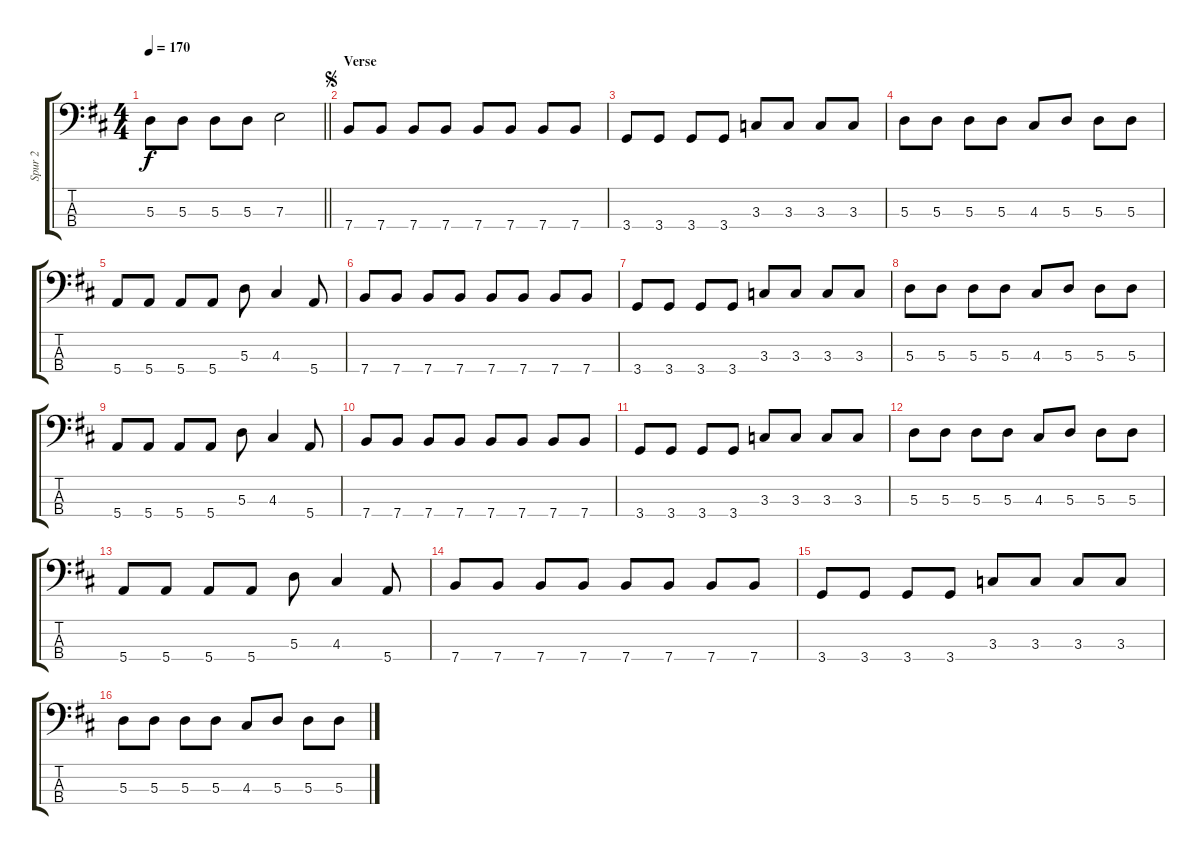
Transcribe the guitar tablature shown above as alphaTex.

\track ("Spur 2" "Spur 2") {instrument electricbasspick}
\staff {score tabs}
\tuning (G2 D2 A1 E1) {hide}
\ts (4 4)
\tempo 170
\clef f4
\barLineRight lightlight
\ks d
5.3.8{dy f} 5.3.8 5.3.8 5.3.8 7.3.2 |
\section ("" "Verse")
\jump segno
7.4.8 7.4.8 7.4.8 7.4.8 7.4.8 7.4.8 7.4.8 7.4.8 |
3.4.8 3.4.8 3.4.8 3.4.8 3.3.8 3.3.8 3.3.8 3.3.8 |
5.3.8 5.3.8 5.3.8 5.3.8 4.3.8 5.3.8 5.3.8 5.3.8 |
5.4.8 5.4.8 5.4.8 5.4.8 5.3.8 4.3.4 5.4.8 |
7.4.8 7.4.8 7.4.8 7.4.8 7.4.8 7.4.8 7.4.8 7.4.8 |
3.4.8 3.4.8 3.4.8 3.4.8 3.3.8 3.3.8 3.3.8 3.3.8 |
5.3.8 5.3.8 5.3.8 5.3.8 4.3.8 5.3.8 5.3.8 5.3.8 |
5.4.8 5.4.8 5.4.8 5.4.8 5.3.8 4.3.4 5.4.8 |
7.4.8 7.4.8 7.4.8 7.4.8 7.4.8 7.4.8 7.4.8 7.4.8 |
3.4.8 3.4.8 3.4.8 3.4.8 3.3.8 3.3.8 3.3.8 3.3.8 |
5.3.8 5.3.8 5.3.8 5.3.8 4.3.8 5.3.8 5.3.8 5.3.8 |
5.4.8 5.4.8 5.4.8 5.4.8 5.3.8 4.3.4 5.4.8 |
7.4.8 7.4.8 7.4.8 7.4.8 7.4.8 7.4.8 7.4.8 7.4.8 |
3.4.8 3.4.8 3.4.8 3.4.8 3.3.8 3.3.8 3.3.8 3.3.8 |
5.3.8 5.3.8 5.3.8 5.3.8 4.3.8 5.3.8 5.3.8 5.3.8
